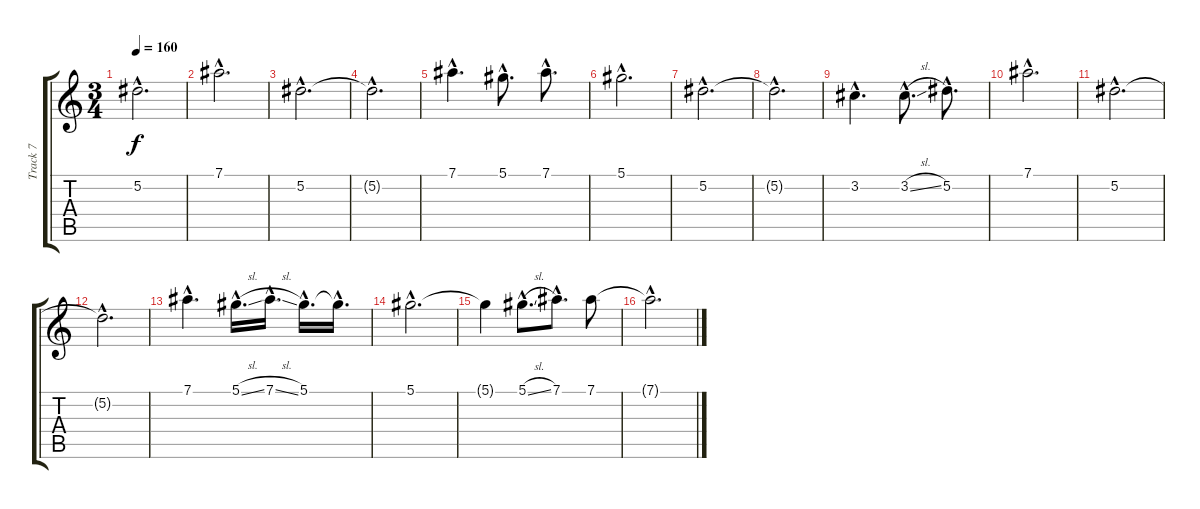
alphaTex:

\track ("Track 7" "Track 7") {instrument overdrivenguitar}
\staff {score tabs}
\tuning (Eb4 Bb3 Gb3 Db3 Ab2 Eb2) {hide}
\ts (3 4)
\tempo 160
\clef g2
\ks c
5.2{hac t}.2{d dy f} |
7.1{hac}.2{d} |
5.2{hac}.2{d} |
5.2{hac t}.2{d} |
7.1{hac}.4{d} 5.1{hac}.8{d} 7.1{hac}.8{d} |
5.1{hac}.2{d} |
5.2{hac}.2{d} |
5.2{hac t}.2{d} |
3.2{hac}.4{d} 3.2{sl hac}.8{d} 5.2{hac}.8{d} |
7.1{hac}.2{d} |
5.2{hac}.2{d} |
5.2{hac t}.2{d} |
7.1{hac}.4{d} 5.1{sl hac}.16{d} 7.1{sl hac}.16{d} 5.1{hac}.16{d} 5.1{hac t}.16{d} |
5.1{hac}.2{d} |
5.1{t}.4 5.1{sl hac}.8{d} 7.1{hac}.8{d} 7.1.8 |
7.1{hac t}.2{d}
